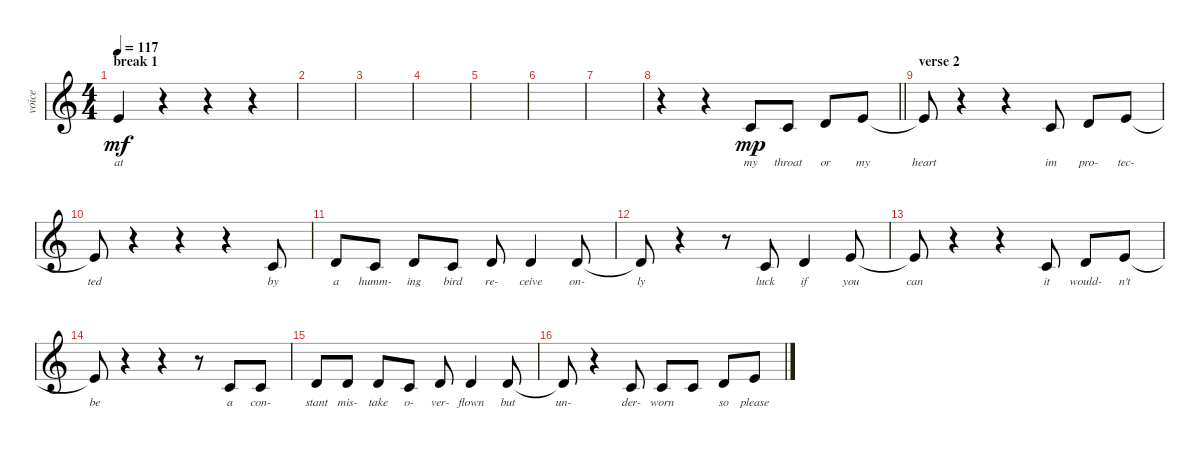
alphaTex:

\track ("voice" "voice") {instrument altosax}
\staff {score}
\tuning (E4 B3 G3 D3 A2 E2) {hide}
\ts (4 4)
\section ("" "break 1")
\tempo 117
\clef g2
\ks c
0.1{t}.4{lyrics (0 "at") lyrics (1 "") lyrics (2 "") lyrics (3 "") lyrics (4 "") dy mf} r.4 r.4 r.4 |
|
|
|
|
|
|
\barLineRight lightlight
r.4 r.4 1.2.8{lyrics (0 "my") lyrics (1 "") lyrics (2 "") lyrics (3 "") lyrics (4 "") dy mp} 1.2.8{lyrics (0 "throat") lyrics (1 "") lyrics (2 "") lyrics (3 "") lyrics (4 "")} 3.2.8{lyrics (0 "or") lyrics (1 "") lyrics (2 "") lyrics (3 "") lyrics (4 "")} 0.1.8{lyrics (0 "my") lyrics (1 "") lyrics (2 "") lyrics (3 "") lyrics (4 "")} |
\section ("" "verse 2")
0.1{t}.8{lyrics (0 "heart") lyrics (1 "") lyrics (2 "") lyrics (3 "") lyrics (4 "")} r.4 r.4 1.2.8{lyrics (0 "im") lyrics (1 "") lyrics (2 "") lyrics (3 "") lyrics (4 "")} 3.2.8{lyrics (0 "pro-") lyrics (1 "") lyrics (2 "") lyrics (3 "") lyrics (4 "")} 0.1.8{lyrics (0 "tec-") lyrics (1 "") lyrics (2 "") lyrics (3 "") lyrics (4 "")} |
0.1{t}.8{lyrics (0 "ted") lyrics (1 "") lyrics (2 "") lyrics (3 "") lyrics (4 "")} r.4 r.4 r.4 1.2.8{lyrics (0 "by") lyrics (1 "") lyrics (2 "") lyrics (3 "") lyrics (4 "")} |
3.2.8{lyrics (0 "a") lyrics (1 "") lyrics (2 "") lyrics (3 "") lyrics (4 "")} 1.2.8{lyrics (0 "humm-") lyrics (1 "") lyrics (2 "") lyrics (3 "") lyrics (4 "")} 3.2.8{lyrics (0 "ing") lyrics (1 "") lyrics (2 "") lyrics (3 "") lyrics (4 "")} 1.2.8{lyrics (0 "bird") lyrics (1 "") lyrics (2 "") lyrics (3 "") lyrics (4 "")} 3.2.8{lyrics (0 "re-") lyrics (1 "") lyrics (2 "") lyrics (3 "") lyrics (4 "")} 3.2.4{lyrics (0 "ceive") lyrics (1 "") lyrics (2 "") lyrics (3 "") lyrics (4 "")} 3.2.8{lyrics (0 "on-") lyrics (1 "") lyrics (2 "") lyrics (3 "") lyrics (4 "")} |
3.2{t}.8{lyrics (0 "ly") lyrics (1 "") lyrics (2 "") lyrics (3 "") lyrics (4 "")} r.4 r.8 1.2.8{lyrics (0 "luck") lyrics (1 "") lyrics (2 "") lyrics (3 "") lyrics (4 "")} 3.2.4{lyrics (0 "if") lyrics (1 "") lyrics (2 "") lyrics (3 "") lyrics (4 "")} 0.1.8{lyrics (0 "you") lyrics (1 "") lyrics (2 "") lyrics (3 "") lyrics (4 "")} |
0.1{t}.8{lyrics (0 "can") lyrics (1 "") lyrics (2 "") lyrics (3 "") lyrics (4 "")} r.4 r.4 1.2.8{lyrics (0 "it") lyrics (1 "") lyrics (2 "") lyrics (3 "") lyrics (4 "")} 3.2.8{lyrics (0 "would-") lyrics (1 "") lyrics (2 "") lyrics (3 "") lyrics (4 "")} 0.1.8{lyrics (0 "n't") lyrics (1 "") lyrics (2 "") lyrics (3 "") lyrics (4 "")} |
0.1{t}.8{lyrics (0 "be") lyrics (1 "") lyrics (2 "") lyrics (3 "") lyrics (4 "")} r.4 r.4 r.8 1.2.8{lyrics (0 "a") lyrics (1 "") lyrics (2 "") lyrics (3 "") lyrics (4 "")} 1.2.8{lyrics (0 "con-") lyrics (1 "") lyrics (2 "") lyrics (3 "") lyrics (4 "")} |
3.2.8{lyrics (0 "stant") lyrics (1 "") lyrics (2 "") lyrics (3 "") lyrics (4 "")} 3.2.8{lyrics (0 "mis-") lyrics (1 "") lyrics (2 "") lyrics (3 "") lyrics (4 "")} 3.2.8{lyrics (0 "take") lyrics (1 "") lyrics (2 "") lyrics (3 "") lyrics (4 "")} 1.2.8{lyrics (0 "o-") lyrics (1 "") lyrics (2 "") lyrics (3 "") lyrics (4 "")} 3.2.8{lyrics (0 "ver-") lyrics (1 "") lyrics (2 "") lyrics (3 "") lyrics (4 "")} 3.2.4{lyrics (0 "flown") lyrics (1 "") lyrics (2 "") lyrics (3 "") lyrics (4 "")} 3.2.8{lyrics (0 "but") lyrics (1 "") lyrics (2 "") lyrics (3 "") lyrics (4 "")} |
3.2{t}.8{lyrics (0 "un-") lyrics (1 "") lyrics (2 "") lyrics (3 "") lyrics (4 "")} r.4 1.2.8{lyrics (0 "der-") lyrics (1 "") lyrics (2 "") lyrics (3 "") lyrics (4 "")} 1.2.8{lyrics (0 "worn") lyrics (1 "") lyrics (2 "") lyrics (3 "") lyrics (4 "")} 1.2.8{lyrics (0 "") lyrics (1 "") lyrics (2 "") lyrics (3 "") lyrics (4 "")} 3.2.8{lyrics (0 "so") lyrics (1 "") lyrics (2 "") lyrics (3 "") lyrics (4 "")} 0.1.8{lyrics (0 "please") lyrics (1 "") lyrics (2 "") lyrics (3 "") lyrics (4 "")}
